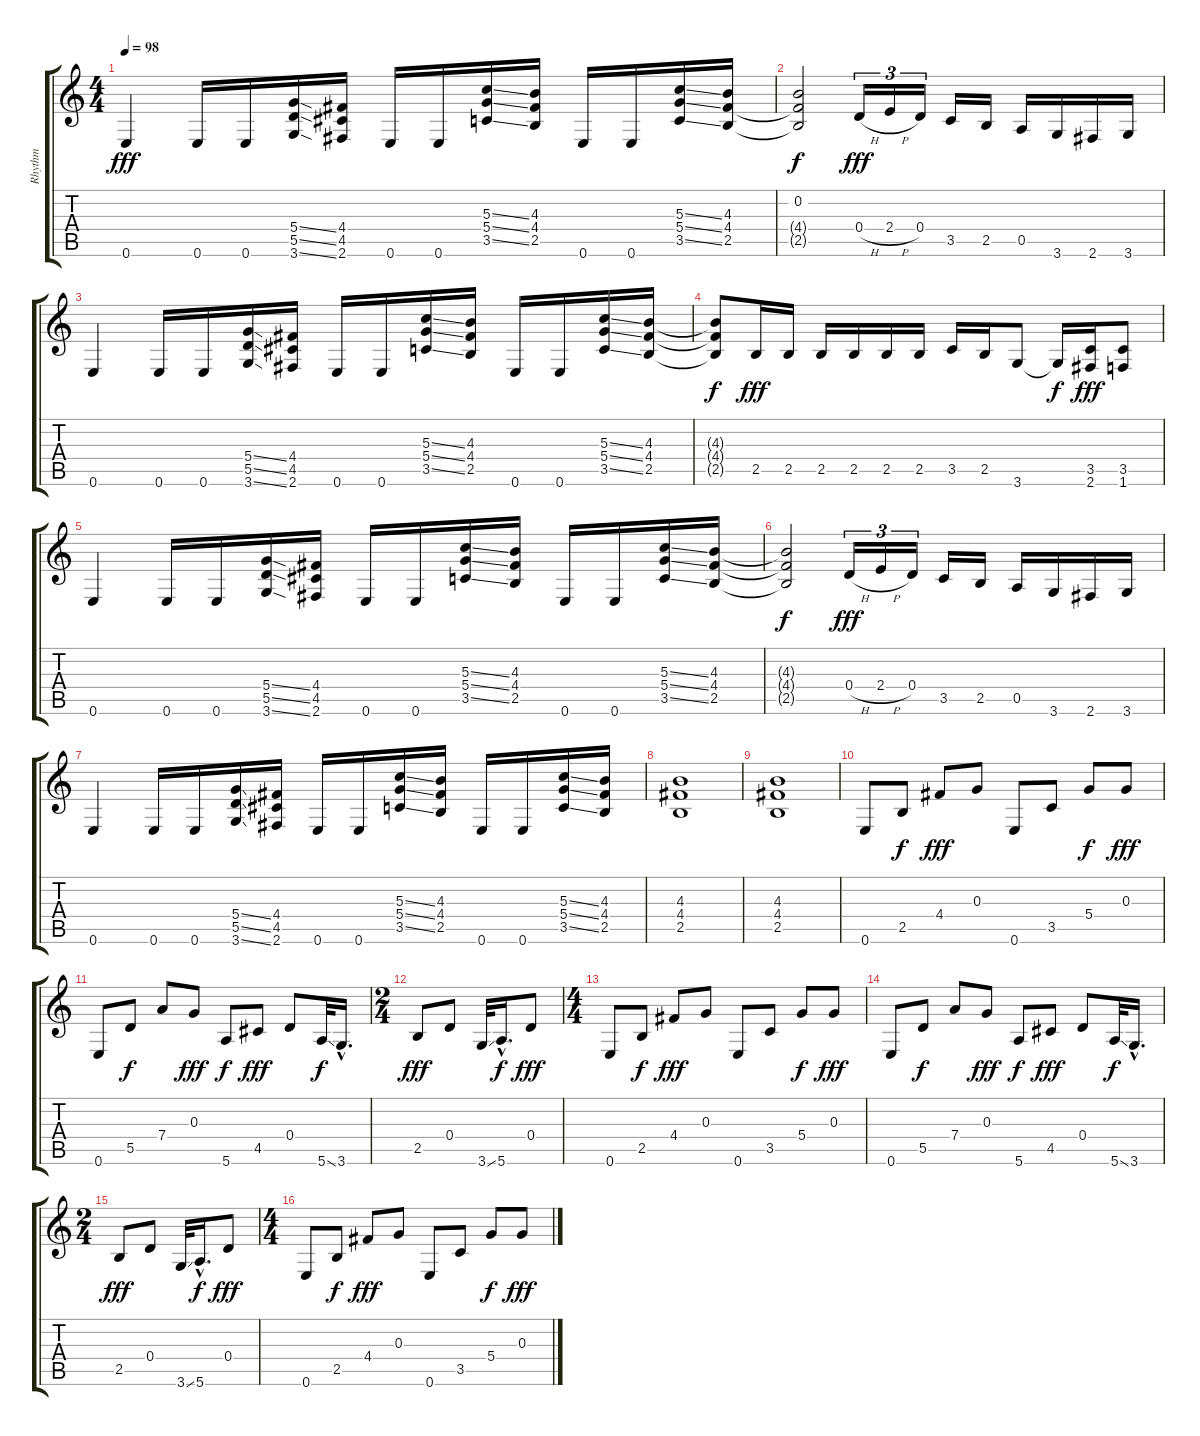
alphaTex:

\track ("Rhythm" "Rhythm") {instrument electricguitarclean}
\staff {score tabs}
\tuning (E4 B3 G3 D3 A2 E2) {hide}
\ts (4 4)
\tempo 98
\clef g2
\ks c
0.6.4{dy fff instrument overdrivenguitar} 0.6.16 0.6.16 (5.4{ss} 5.5{ss} 3.6{ss}).16 (4.4 4.5 2.6).16 0.6.16 0.6.16 (5.3{ss} 5.4{ss} 3.5{ss}).16 (4.3 4.4 2.5).16 0.6.16 0.6.16 (5.3{ss} 5.4{ss} 3.5{ss}).16 (4.3 4.4 2.5).16 |
(0.2 4.4{t} 2.5{t}).2{dy f} 0.4{h}.16{tu (3 2) dy fff} 2.4{h}.16{tu (3 2)} 0.4.16{tu (3 2)} 3.5.16 2.5.16 0.5.16 3.6.16 2.6.16 3.6.16 |
0.6.4 0.6.16 0.6.16 (5.4{ss} 5.5{ss} 3.6{ss}).16 (4.4 4.5 2.6).16 0.6.16 0.6.16 (5.3{ss} 5.4{ss} 3.5{ss}).16 (4.3 4.4 2.5).16 0.6.16 0.6.16 (5.3{ss} 5.4{ss} 3.5{ss}).16 (4.3 4.4 2.5).16 |
(4.3{t} 4.4{t} 2.5{t}).8{dy f} 2.5.16{dy fff} 2.5.16 2.5.16 2.5.16 2.5.16 2.5.16 3.5.16 2.5.16 3.6.8 3.6{t}.16{dy f} (3.5 2.6).16{dy fff} (3.5 1.6).8 |
0.6.4 0.6.16 0.6.16 (5.4{ss} 5.5{ss} 3.6{ss}).16 (4.4 4.5 2.6).16 0.6.16 0.6.16 (5.3{ss} 5.4{ss} 3.5{ss}).16 (4.3 4.4 2.5).16 0.6.16 0.6.16 (5.3{ss} 5.4{ss} 3.5{ss}).16 (4.3 4.4 2.5).16 |
(4.3{t} 4.4{t} 2.5{t}).2{dy f} 0.4{h}.16{tu (3 2) dy fff} 2.4{h}.16{tu (3 2)} 0.4.16{tu (3 2)} 3.5.16 2.5.16 0.5.16 3.6.16 2.6.16 3.6.16 |
0.6.4 0.6.16 0.6.16 (5.4{ss} 5.5{ss} 3.6{ss}).16 (4.4 4.5 2.6).16 0.6.16 0.6.16 (5.3{ss} 5.4{ss} 3.5{ss}).16 (4.3 4.4 2.5).16 0.6.16 0.6.16 (5.3{ss} 5.4{ss} 3.5{ss}).16 (4.3 4.4 2.5).16 |
(4.3 4.4 2.5).1 |
(4.3 4.4 2.5).1 |
0.6.8{instrument electricguitarclean} 2.5.8{dy f} 4.4.8{dy fff} 0.3.8 0.6.8 3.5.8 5.4.8{dy f} 0.3.8{dy fff} |
0.6.8 5.5.8{dy f} 7.4.8 0.3.8{dy fff} 5.6.8{dy f} 4.5.8{dy fff} 0.4.8 5.6{ss}.32{dy f} 3.6{hac}.16{d} |
\ts (2 4)
2.5.8{dy fff} 0.4.8 3.6{ss}.32 5.6{hac}.16{d dy f} 0.4.8{dy fff} |
\ts (4 4)
0.6.8 2.5.8{dy f} 4.4.8{dy fff} 0.3.8 0.6.8 3.5.8 5.4.8{dy f} 0.3.8{dy fff} |
0.6.8 5.5.8{dy f} 7.4.8 0.3.8{dy fff} 5.6.8{dy f} 4.5.8{dy fff} 0.4.8 5.6{ss}.32{dy f} 3.6{hac}.16{d} |
\ts (2 4)
2.5.8{dy fff} 0.4.8 3.6{ss}.32 5.6{hac}.16{d dy f} 0.4.8{dy fff} |
\ts (4 4)
0.6.8 2.5.8{dy f} 4.4.8{dy fff} 0.3.8 0.6.8 3.5.8 5.4.8{dy f} 0.3.8{dy fff}
